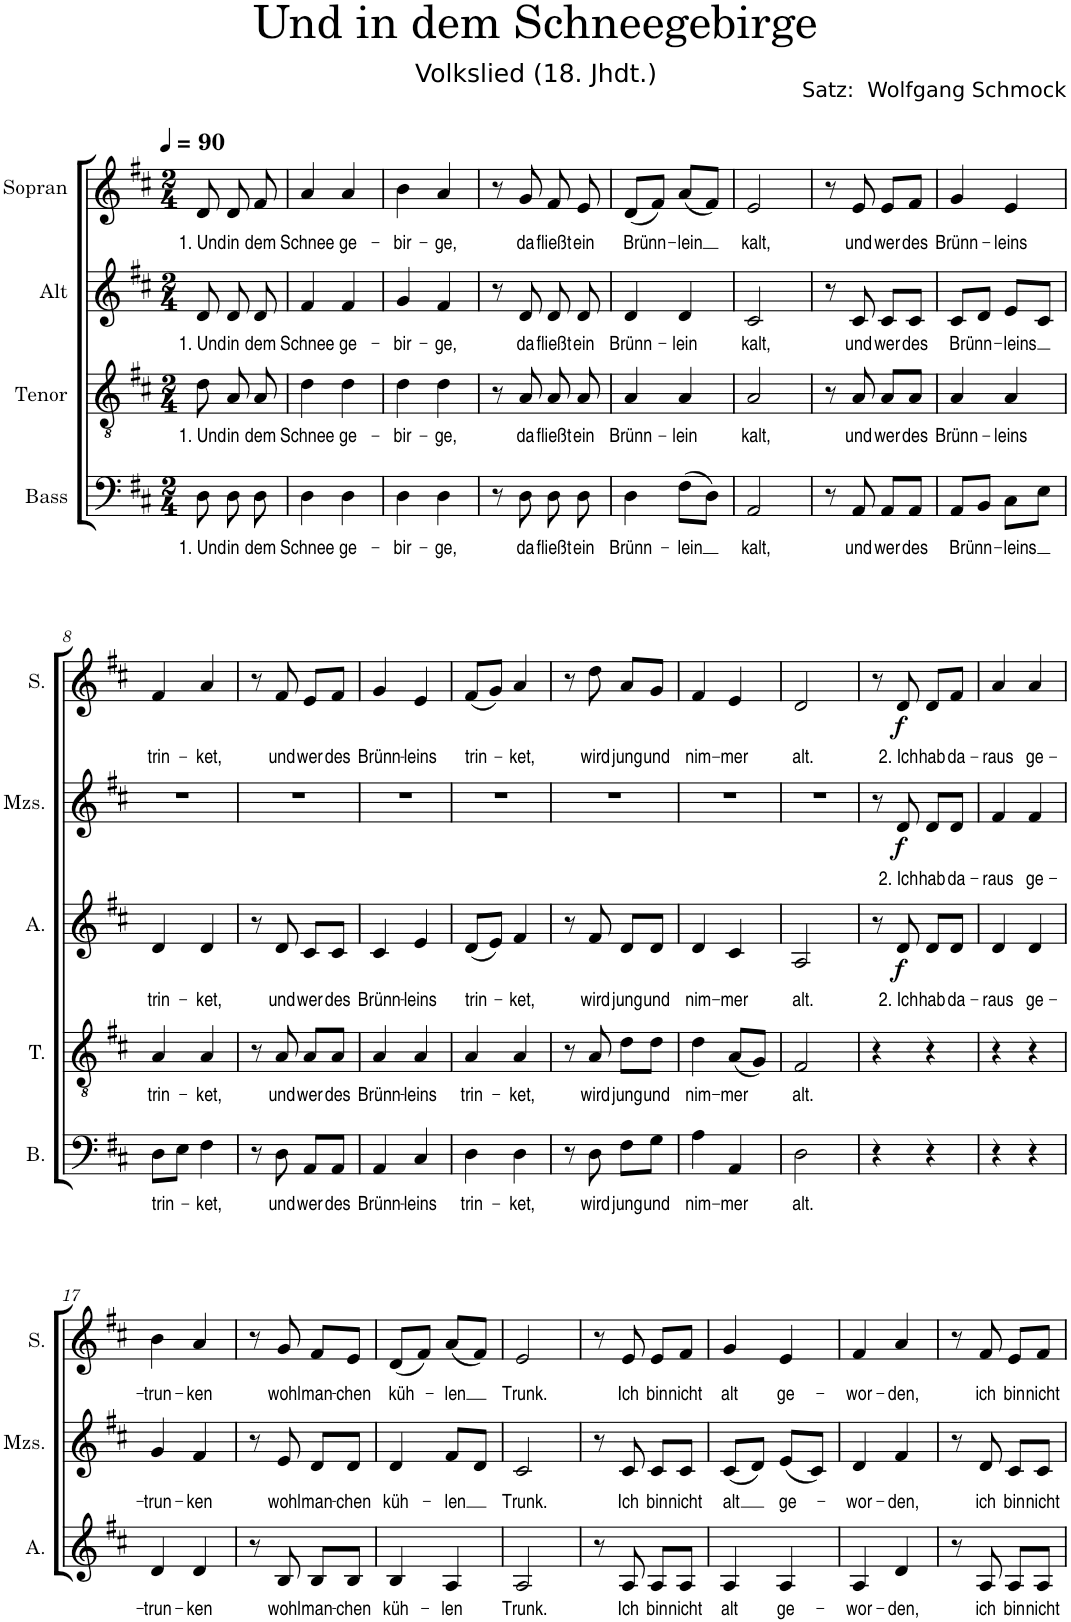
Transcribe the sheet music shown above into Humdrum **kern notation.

**kern	**text	**kern	**text	**kern	**text	**dynam	**kern	**text	**dynam	**kern	**text	**dynam
*part5	*part5	*part4	*part4	*part3	*part3	*part3	*part2	*part2	*part2	*part1	*part1	*part1
*staff5	*staff5	*staff4	*staff4	*staff3	*staff3	*staff3	*staff2	*staff2	*staff2	*staff1	*staff1	*staff1
*I"Bass	*	*I"Tenor	*	*I"Alt	*	*	*I"Mezzosopran	*	*	*I"Sopran	*	*
*I'B.	*	*I'T.	*	*I'A.	*	*	*I'Mzs.	*	*	*I'S.	*	*
*	*	*	*	*	*	*	*stria5	*	*	*	*	*
*clefF4	*	*clefGv2	*	*clefG2	*	*	*clefG2	*	*	*clefG2	*	*
*k[f#c#]	*	*k[f#c#]	*	*k[f#c#]	*	*	*k[f#c#]	*	*	*k[f#c#]	*	*
*M2/4	*	*M2/4	*	*M2/4	*	*	*M2/4	*	*	*M2/4	*	*
*MM90	*	*MM90	*	*MM90	*	*	*MM90	*	*	*MM90	*	*
=	=	=	=	=	=	=	=	=	=	=	=	=
!	!LO:LY:b	!	!LO:LY:b	!	!LO:LY:b	!	!	!	!	!	!LO:LY:b	!
8D\	1. Und	8d\	1. Und	8d/	1. Und	.	4r	.	.	8d/	1. Und	.
!	!LO:LY:b	!	!LO:LY:b	!	!LO:LY:b	!	!	!	!	!	!LO:LY:b	!
8D\	in	8A/	in	8d/	in	.	.	.	.	8d/	in	.
!	!LO:LY:b	!	!LO:LY:b	!	!LO:LY:b	!	!	!	!	!	!LO:LY:b	!
8D\	dem	8A/	dem	8d/	dem	.	8r	.	.	8f#/	dem	.
=1	=1	=1	=1	=1	=1	=1	=1	=1	=1	=1	=1	=1
!	!LO:LY:b	!	!LO:LY:b	!	!LO:LY:b	!	!	!	!	!	!LO:LY:b	!
4D\	Schnee	4d\	Schnee	4f#/	Schnee	.	2r	.	.	4a/	Schnee	.
!	!LO:LY:b	!	!LO:LY:b	!	!LO:LY:b	!	!	!	!	!	!LO:LY:b	!
4D\	-ge-	4d\	-ge-	4f#/	-ge-	.	.	.	.	4a/	-ge-	.
=2	=2	=2	=2	=2	=2	=2	=2	=2	=2	=2	=2	=2
!	!LO:LY:b	!	!LO:LY:b	!	!LO:LY:b	!	!	!	!	!	!LO:LY:b	!
4D\	-bir-	4d\	-bir-	4g/	-bir-	.	2r	.	.	4b\	-bir-	.
!	!LO:LY:b	!	!LO:LY:b	!	!LO:LY:b	!	!	!	!	!	!LO:LY:b	!
4D\	-ge,	4d\	-ge,	4f#/	-ge,	.	.	.	.	4a/	-ge,	.
=3	=3	=3	=3	=3	=3	=3	=3	=3	=3	=3	=3	=3
8r	.	8r	.	8r	.	.	2r	.	.	8r	.	.
!	!LO:LY:b	!	!LO:LY:b	!	!LO:LY:b	!	!	!	!	!	!LO:LY:b	!
8D\	da	8A/	da	8d/	da	.	.	.	.	8g/	da	.
!	!LO:LY:b	!	!LO:LY:b	!	!LO:LY:b	!	!	!	!	!	!LO:LY:b	!
8D\	fließt	8A/	fließt	8d/	fließt	.	.	.	.	8f#/	fließt	.
!	!LO:LY:b	!	!LO:LY:b	!	!LO:LY:b	!	!	!	!	!	!LO:LY:b	!
8D\	ein	8A/	ein	8d/	ein	.	.	.	.	8e/	ein	.
=4	=4	=4	=4	=4	=4	=4	=4	=4	=4	=4	=4	=4
!	!LO:LY:b	!	!LO:LY:b	!	!LO:LY:b	!	!	!	!	!	!LO:LY:b	!
4D\	Brünn-	4A/	Brünn-	4d/	Brünn-	.	2r	.	.	(8d/L	Brünn-	.
.	.	.	.	.	.	.	.	.	.	8f#/J)	.	.
!	!LO:LY:b	!	!LO:LY:b	!	!LO:LY:b	!	!	!	!	!	!LO:LY:b	!
(8F#\L	-lein	4A/	-lein	4d/	-lein	.	.	.	.	(8a/L	-lein	.
8D\J)	.	.	.	.	.	.	.	.	.	8f#/J)	.	.
=5	=5	=5	=5	=5	=5	=5	=5	=5	=5	=5	=5	=5
!	!LO:LY:b	!	!LO:LY:b	!	!LO:LY:b	!	!	!	!	!	!LO:LY:b	!
2AA/	kalt,	2A/	kalt,	2c#/	kalt,	.	2r	.	.	2e/	kalt,	.
=6	=6	=6	=6	=6	=6	=6	=6	=6	=6	=6	=6	=6
8r	.	8r	.	8r	.	.	2r	.	.	8r	.	.
!	!LO:LY:b	!	!LO:LY:b	!	!LO:LY:b	!	!	!	!	!	!LO:LY:b	!
8AA/	und	8A/	und	8c#/	und	.	.	.	.	8e/	und	.
!	!LO:LY:b	!	!LO:LY:b	!	!LO:LY:b	!	!	!	!	!	!LO:LY:b	!
8AA/L	wer	8A/L	wer	8c#/L	wer	.	.	.	.	8e/L	wer	.
!	!LO:LY:b	!	!LO:LY:b	!	!LO:LY:b	!	!	!	!	!	!LO:LY:b	!
8AA/J	des	8A/J	des	8c#/J	des	.	.	.	.	8f#/J	des	.
=7	=7	=7	=7	=7	=7	=7	=7	=7	=7	=7	=7	=7
!	!LO:LY:b	!	!LO:LY:b	!	!LO:LY:b	!	!	!	!	!	!LO:LY:b	!
8AA/L	Brünn-	4A/	Brünn-	8c#/L	Brünn-	.	2r	.	.	4g/	Brünn-	.
8BB/J	.	.	.	8d/J	.	.	.	.	.	.	.	.
!	!LO:LY:b	!	!LO:LY:b	!	!LO:LY:b	!	!	!	!	!	!LO:LY:b	!
8C#\L	-leins	4A/	-leins	8e/L	-leins	.	.	.	.	4e/	-leins	.
8E\J	.	.	.	8c#/J	.	.	.	.	.	.	.	.
!!LO:LB:g=z
=8	=8	=8	=8	=8	=8	=8	=8	=8	=8	=8	=8	=8
!	!LO:LY:b	!	!LO:LY:b	!	!LO:LY:b	!	!	!	!	!	!LO:LY:b	!
8D\L	trin-	4A/	trin-	4d/	trin-	.	2r	.	.	4f#/	trin-	.
8E\J	.	.	.	.	.	.	.	.	.	.	.	.
!	!LO:LY:b	!	!LO:LY:b	!	!LO:LY:b	!	!	!	!	!	!LO:LY:b	!
4F#\	-ket,	4A/	-ket,	4d/	-ket,	.	.	.	.	4a/	-ket,	.
=9	=9	=9	=9	=9	=9	=9	=9	=9	=9	=9	=9	=9
8r	.	8r	.	8r	.	.	2r	.	.	8r	.	.
!	!LO:LY:b	!	!LO:LY:b	!	!LO:LY:b	!	!	!	!	!	!LO:LY:b	!
8D\	und	8A/	und	8d/	und	.	.	.	.	8f#/	und	.
!	!LO:LY:b	!	!LO:LY:b	!	!LO:LY:b	!	!	!	!	!	!LO:LY:b	!
8AA/L	wer	8A/L	wer	8c#/L	wer	.	.	.	.	8e/L	wer	.
!	!LO:LY:b	!	!LO:LY:b	!	!LO:LY:b	!	!	!	!	!	!LO:LY:b	!
8AA/J	des	8A/J	des	8c#/J	des	.	.	.	.	8f#/J	des	.
=10	=10	=10	=10	=10	=10	=10	=10	=10	=10	=10	=10	=10
!	!LO:LY:b	!	!LO:LY:b	!	!LO:LY:b	!	!	!	!	!	!LO:LY:b	!
4AA/	Brünn-	4A/	Brünn-	4c#/	Brünn-	.	2r	.	.	4g/	Brünn-	.
!	!LO:LY:b	!	!LO:LY:b	!	!LO:LY:b	!	!	!	!	!	!LO:LY:b	!
4C#/	-leins	4A/	-leins	4e/	-leins	.	.	.	.	4e/	-leins	.
=11	=11	=11	=11	=11	=11	=11	=11	=11	=11	=11	=11	=11
!	!LO:LY:b	!	!LO:LY:b	!	!LO:LY:b	!	!	!	!	!	!LO:LY:b	!
4D\	trin-	4A/	trin-	(8d/L	trin-	.	2r	.	.	(8f#/L	trin-	.
.	.	.	.	8e/J)	.	.	.	.	.	8g/J)	.	.
!	!LO:LY:b	!	!LO:LY:b	!	!LO:LY:b	!	!	!	!	!	!LO:LY:b	!
4D\	-ket,	4A/	-ket,	4f#/	-ket,	.	.	.	.	4a/	-ket,	.
=12	=12	=12	=12	=12	=12	=12	=12	=12	=12	=12	=12	=12
8r	.	8r	.	8r	.	.	2r	.	.	8r	.	.
!	!LO:LY:b	!	!LO:LY:b	!	!LO:LY:b	!	!	!	!	!	!LO:LY:b	!
8D\	wird	8A/	wird	8f#/	wird	.	.	.	.	8dd\	wird	.
!	!LO:LY:b	!	!LO:LY:b	!	!LO:LY:b	!	!	!	!	!	!LO:LY:b	!
8F#\L	jung	8d\L	jung	8d/L	jung	.	.	.	.	8a/L	jung	.
!	!LO:LY:b	!	!LO:LY:b	!	!LO:LY:b	!	!	!	!	!	!LO:LY:b	!
8G\J	und	8d\J	und	8d/J	und	.	.	.	.	8g/J	und	.
=13	=13	=13	=13	=13	=13	=13	=13	=13	=13	=13	=13	=13
!	!LO:LY:b	!	!LO:LY:b	!	!LO:LY:b	!	!	!	!	!	!LO:LY:b	!
4A\	nim-	4d\	nim-	4d/	nim-	.	2r	.	.	4f#/	nim-	.
!	!LO:LY:b	!	!LO:LY:b	!	!LO:LY:b	!	!	!	!	!	!LO:LY:b	!
4AA/	-mer	(8A/L	-mer	4c#/	-mer	.	.	.	.	4e/	-mer	.
.	.	8G/J)	.	.	.	.	.	.	.	.	.	.
=14	=14	=14	=14	=14	=14	=14	=14	=14	=14	=14	=14	=14
!	!LO:LY:b	!	!LO:LY:b	!	!LO:LY:b	!	!	!	!	!	!LO:LY:b	!
2D\	alt.	2F#/	alt.	2A/	alt.	.	2r	.	.	2d/	alt.	.
=15	=15	=15	=15	=15	=15	=15	=15	=15	=15	=15	=15	=15
4r	.	4r	.	8r	.	.	8r	.	.	8r	.	.
!	!	!	!	!	!LO:LY:b	!LO:DY:b	!	!LO:LY:b	!LO:DY:b	!	!LO:LY:b	!LO:DY:b
.	.	.	.	8d/	2. Ich	f	8d/	2. Ich	f	8d/	2. Ich	f
!	!	!	!	!	!LO:LY:b	!	!	!LO:LY:b	!	!	!LO:LY:b	!
4r	.	4r	.	8d/L	hab	.	8d/L	hab	.	8d/L	hab	.
!	!	!	!	!	!LO:LY:b	!	!	!LO:LY:b	!	!	!LO:LY:b	!
.	.	.	.	8d/J	da-	.	8d/J	da-	.	8f#/J	da-	.
=16	=16	=16	=16	=16	=16	=16	=16	=16	=16	=16	=16	=16
!	!	!	!	!	!LO:LY:b	!	!	!LO:LY:b	!	!	!LO:LY:b	!
4r	.	4r	.	4d/	-raus	.	4f#/	-raus	.	4a/	-raus	.
!	!	!	!	!	!LO:LY:b	!	!	!LO:LY:b	!	!	!LO:LY:b	!
4r	.	4r	.	4d/	ge-	.	4f#/	ge-	.	4a/	ge-	.
!!LO:LB:g=z
=17	=17	=17	=17	=17	=17	=17	=17	=17	=17	=17	=17	=17
!	!	!	!	!	!LO:LY:b	!	!	!LO:LY:b	!	!	!LO:LY:b	!
4r	.	4r	.	4d/	-trun-	.	4g/	-trun-	.	4b\	-trun-	.
!	!	!	!	!	!LO:LY:b	!	!	!LO:LY:b	!	!	!LO:LY:b	!
4r	.	4r	.	4d/	-ken	.	4f#/	-ken	.	4a/	-ken	.
=18	=18	=18	=18	=18	=18	=18	=18	=18	=18	=18	=18	=18
4r	.	4r	.	8r	.	.	8r	.	.	8r	.	.
!	!	!	!	!	!LO:LY:b	!	!	!LO:LY:b	!	!	!LO:LY:b	!
.	.	.	.	8B/	wohl	.	8e/	wohl	.	8g/	wohl	.
!	!	!	!	!	!LO:LY:b	!	!	!LO:LY:b	!	!	!LO:LY:b	!
4r	.	4r	.	8B/L	man-	.	8d/L	man-	.	8f#/L	man-	.
!	!	!	!	!	!LO:LY:b	!	!	!LO:LY:b	!	!	!LO:LY:b	!
.	.	.	.	8B/J	-chen	.	8d/J	-chen	.	8e/J	-chen	.
=19	=19	=19	=19	=19	=19	=19	=19	=19	=19	=19	=19	=19
!	!	!	!	!	!LO:LY:b	!	!	!LO:LY:b	!	!	!LO:LY:b	!
4r	.	4r	.	4B/	küh-	.	4d/	küh-	.	(8d/L	küh-	.
.	.	.	.	.	.	.	.	.	.	8f#/J)	.	.
!	!	!	!	!	!LO:LY:b	!	!	!LO:LY:b	!	!	!LO:LY:b	!
4r	.	4r	.	4A/	-len	.	8f#/L	-len	.	(8a/L	-len	.
.	.	.	.	.	.	.	8d/J	.	.	8f#/J)	.	.
=20	=20	=20	=20	=20	=20	=20	=20	=20	=20	=20	=20	=20
!	!	!	!	!	!LO:LY:b	!	!	!LO:LY:b	!	!	!LO:LY:b	!
4r	.	4r	.	2A/	Trunk.	.	2c#/	Trunk.	.	2e/	Trunk.	.
4r	.	4r	.	.	.	.	.	.	.	.	.	.
=21	=21	=21	=21	=21	=21	=21	=21	=21	=21	=21	=21	=21
4r	.	4r	.	8r	.	.	8r	.	.	8r	.	.
!	!	!	!	!	!LO:LY:b	!	!	!LO:LY:b	!	!	!LO:LY:b	!
.	.	.	.	8A/	Ich	.	8c#/	Ich	.	8e/	Ich	.
!	!	!	!	!	!LO:LY:b	!	!	!LO:LY:b	!	!	!LO:LY:b	!
4r	.	4r	.	8A/L	bin	.	8c#/L	bin	.	8e/L	bin	.
!	!	!	!	!	!LO:LY:b	!	!	!LO:LY:b	!	!	!LO:LY:b	!
.	.	.	.	8A/J	nicht	.	8c#/J	nicht	.	8f#/J	nicht	.
=22	=22	=22	=22	=22	=22	=22	=22	=22	=22	=22	=22	=22
!	!	!	!	!	!LO:LY:b	!	!	!LO:LY:b	!	!	!LO:LY:b	!
4r	.	4r	.	4A/	alt	.	(8c#/L	alt	.	4g/	alt	.
.	.	.	.	.	.	.	8d/J)	.	.	.	.	.
!	!	!	!	!	!LO:LY:b	!	!	!LO:LY:b	!	!	!LO:LY:b	!
4r	.	4r	.	4A/	ge-	.	(8e/L	ge-	.	4e/	ge-	.
.	.	.	.	.	.	.	8c#/J)	.	.	.	.	.
=23	=23	=23	=23	=23	=23	=23	=23	=23	=23	=23	=23	=23
!	!	!	!	!	!LO:LY:b	!	!	!LO:LY:b	!	!	!LO:LY:b	!
4r	.	4r	.	4A/	-wor-	.	4d/	-wor-	.	4f#/	-wor-	.
!	!	!	!	!	!LO:LY:b	!	!	!LO:LY:b	!	!	!LO:LY:b	!
4r	.	4r	.	4d/	-den,	.	4f#/	-den,	.	4a/	-den,	.
=24	=24	=24	=24	=24	=24	=24	=24	=24	=24	=24	=24	=24
4r	.	4r	.	8r	.	.	8r	.	.	8r	.	.
!	!	!	!	!	!LO:LY:b	!	!	!LO:LY:b	!	!	!LO:LY:b	!
.	.	.	.	8A/	ich	.	8d/	ich	.	8f#/	ich	.
!	!	!	!	!	!LO:LY:b	!	!	!LO:LY:b	!	!	!LO:LY:b	!
4r	.	4r	.	8A/L	bin	.	8c#/L	bin	.	8e/L	bin	.
!	!	!	!	!	!LO:LY:b	!	!	!LO:LY:b	!	!	!LO:LY:b	!
.	.	.	.	8A/J	nicht	.	8c#/J	nicht	.	8f#/J	nicht	.
=	=	=	=	=	=	=	=	=	=	=	=	=
*-	*-	*-	*-	*-	*-	*-	*-	*-	*-	*-	*-	*-
